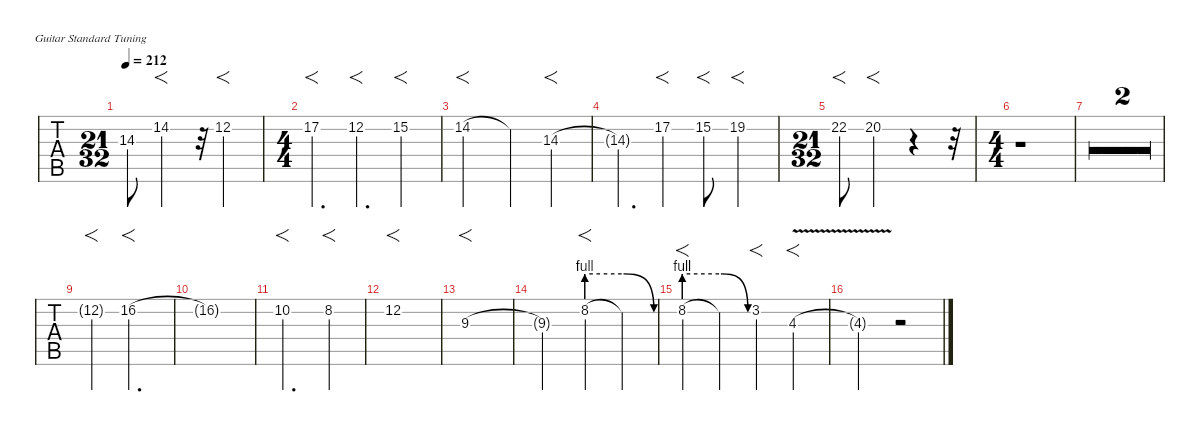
\defaultSystemsLayout 4
\hideDynamics
\bracketExtendMode nobrackets
\track ("Harmony Guitar (James)" " ") {defaultSystemsLayout 4 multiBarRest instrument distortionguitar}
\staff {tabs}
\tuning (E4 B3 G3 D3 A2 E2)
\ts (21 32)
\beaming (8 3 2)
\tempo 212
\clef g2
\ks c
14.3{t}.8{dy mf} 14.2{acc #}.4{f} r.32 12.2.4{f} |
\ts (4 4)
\beaming (8 2 2 2 2)
17.2.4{f d} 12.2.4{f d} 15.2.4{f} |
14.2{acc #}.2{f} 14.2{t acc #}.4 14.3.4{f} |
14.3{t}.4{d} 17.2.4{f} 15.2.8{f} 19.2{acc #}.4{f} |
\ts (21 32)
\beaming (8 3 2)
22.2.8{f} 20.2.4{f} r.4 r.32 |
\ts (4 4)
\beaming (8 2 2 2 2)
r.1 |
r.1 |
r.1 |
12.2{g}.4{f dy f} 16.2{acc #}.2{f d} |
16.2{t acc #}.1 |
10.2.2{f d} 8.2.4{f} |
12.2.1{f} |
9.3.1{f} |
9.3{t}.2{dy mf} 8.2{be (prebend 0 4 60 4)}.4{f dy f} 8.2{be (release 0 4 59.4 0) t}.4 |
8.2{be (prebend 0 4 60 4)}.4{f} 8.2{be (release 0 4 59.4 0) t}.4 3.2.4{f} 4.3{v}.4{f} |
4.3{v t}.2 r.2
